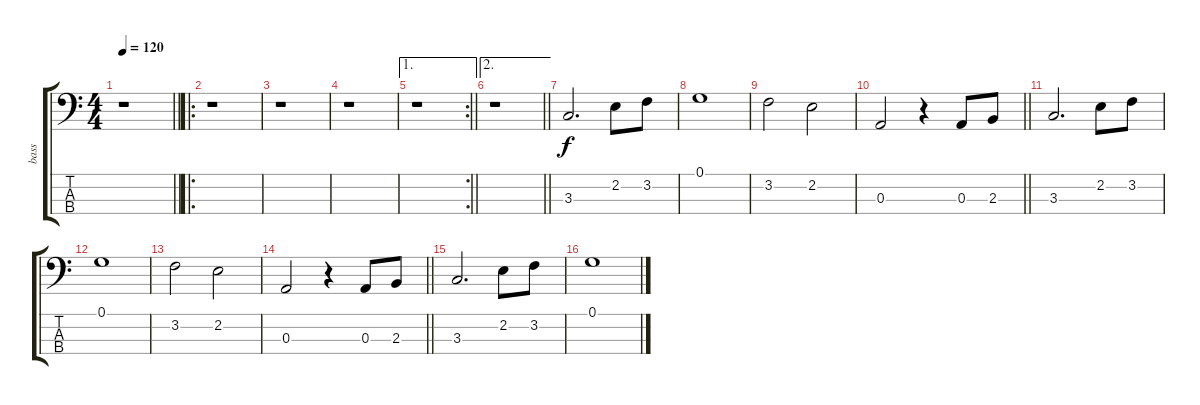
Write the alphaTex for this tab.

\track ("bass           " "bass      ") {instrument fretlessbass}
\staff {score tabs}
\tuning (G2 D2 A1 E1) {hide}
\ts (4 4)
\tempo 120
\clef f4
\barLineRight lightlight
\ks c
r.1{dy f instrument fretlessbass} |
\ro
r.1 |
r.1 |
r.1 |
\ae 1
\rc 2
\barLineRight lightlight
r.1 |
\ae 2
\barLineRight lightlight
r.1 |
3.3.2{d} 2.2.8 3.2.8 |
0.1.1 |
3.2.2 2.2.2 |
\barLineRight lightlight
0.3.2 r.4 0.3.8 2.3.8 |
3.3.2{d} 2.2.8 3.2.8 |
0.1.1 |
3.2.2 2.2.2 |
\barLineRight lightlight
0.3.2 r.4 0.3.8 2.3.8 |
3.3.2{d} 2.2.8 3.2.8 |
0.1.1
